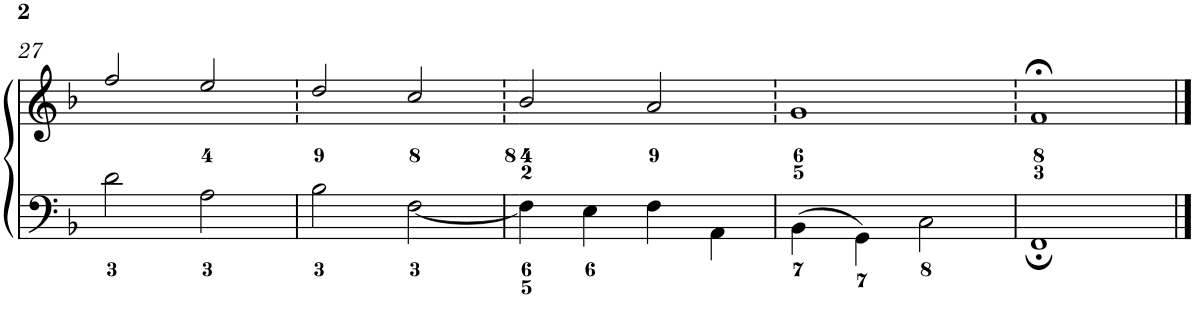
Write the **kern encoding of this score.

**kern	**kern
*part1	*part1
*staff2	*staff1
*I"Piano	*
*I'Pno.	*
!!LO:PB:g=z
*clefF4	*clefG2
*k[b-]	*k[b-]
*F:	*F:
*M4/4	*M4/4
*met(c)	*met(c)
=27	=27
2d\	2ff/
2A\	2ee/
=28	=28
2B-\	2dd/
[<2F\	2cc/
=29	=29
4F\]	2b-/
4E\	.
4F\	2a/
4AA\	.
=30	=30
4BB-\	1g
4GG\	.
2C\	.
=31	=31
1FF;	1f;<
==	==
*-	*-
